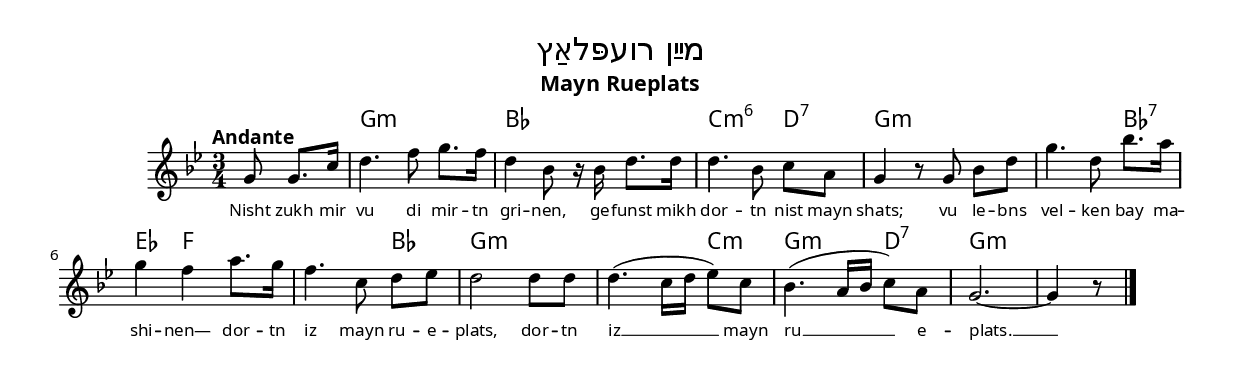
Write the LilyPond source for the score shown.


\header {
  title = "מײַן רועפּלאַץ"
  subtitle = "Mayn Rueplats"
  }
\version "2.18.2"
\language "english"
\include "../../../../templates/preamble.ly"

\score {
  <<
    \new ChordNames = "mainChords" {
      \chordmode { 
        s4. |
        g2.:m |
        bf |
        c2:m6 d4:7 |
        g2.:m |
        g2:m bf4:7 |
        ef4: f2: |
        f2: bf4: |
        g2.:m |
        g2:m c4:m |
        g2:m d4:7 |
        g2.:m | g:m
      }
    }
    \new Staff = "main" {
      \clef treble
      \key g \minor
      \time 3/4
      \tempo Andante
      \new Voice = "melody" {
        \relative d'{ 
          \partial 4. { g8 g8. c16 }
          d4. f8 g8. f16 |
          d4 bf8 r16 bf d8. d16 |
          d4. bf8 c a |
          g4 r8 g bf d |
          g4. d8 bf'8. a16 |
          g4 f a8. g16 |
          f4. c8 d ef |
          d2 d8 d |
          d4.( c16 d ef8) c |
          bf4.( a16 bf c8) a |
          g2.~ |
          \end 3/8 { g4 r8 } |
          \bar "|."
        }
      }
    }
    
    \new Lyrics \lyricsto "melody" {
      Nisht zukh mir vu di mir -- tn gri -- nen,
      ge -- funst mikh dor -- tn nist mayn  shats;
      vu le -- bns vel -- ken bay ma -- shi -- nen—
      dor -- tn iz mayn ru -- e -- plats,
      dor -- tn iz __ mayn ru __ e -- plats. __
    }
  >>
}

